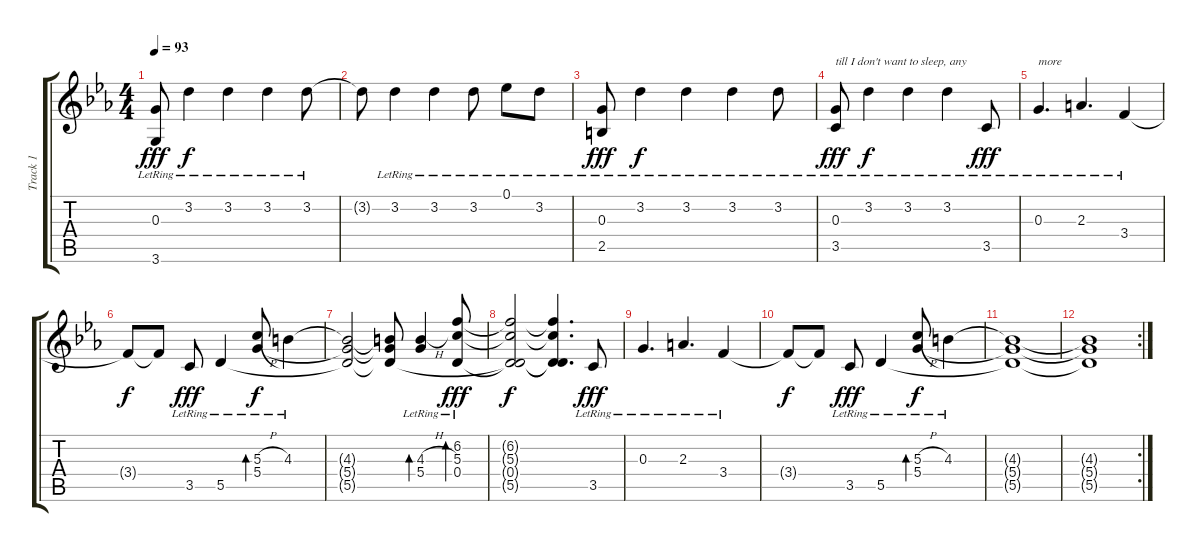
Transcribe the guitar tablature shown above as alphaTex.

\track ("Track 1" "Track 1") {instrument acousticguitarsteel}
\staff {score tabs}
\tuning (Eb4 B3 G3 D3 A2 E2) {hide}
\ts (4 4)
\tempo 93
\clef g2
\ks eb
(0.3 3.6{lr}).8{dy fff} 3.2{lr}.4{dy f} 3.2{lr}.4 3.2{lr}.4 3.2{lr}.8 |
3.2{t}.8 3.2{lr}.4 3.2{lr}.4 3.2{lr}.8 0.1{lr}.8 3.2{lr}.8 |
(0.3 2.5{lr}).8{dy fff} 3.2{lr}.4{dy f} 3.2{lr}.4 3.2{lr}.4 3.2{lr}.8 |
(0.3 3.5{lr}).8{txt "till I don't want to sleep, any" dy fff} 3.2{lr}.4{dy f} 3.2{lr}.4 3.2{lr}.4 3.5{lr}.8{dy fff} |
0.3{lr}.4{d txt "more"} 2.3{lr}.4{d} 3.4{lr}.4 |
3.4{t}.8{dy f} 3.4{t}.8 3.5{lr}.8{dy fff} 5.5{lr}.4 (5.3{h lr} 5.4{lr}).8{bd 60 dy f} 4.3{lr}.4 |
(4.3{t} 5.4{t} 5.5{t}).2 (4.3{t} 5.4{t} 5.5{t}).8 (4.3{h lr} 5.4{lr}).4{bd 60} (6.2 5.3{lr} 0.4).8{bd 60 dy fff} |
(6.2{t} 5.3{t} 0.4{t} 5.5{t}).2{dy f} (6.2{t} 5.3{t} 0.4{t} 5.5{t}).4{d} 3.5{lr}.8{dy fff} |
0.3{lr}.4{d} 2.3{lr}.4{d} 3.4{lr}.4 |
3.4{t}.8{dy f} 3.4{t}.8 3.5{lr}.8{dy fff} 5.5{lr}.4 (5.3{h lr} 5.4{lr}).8{bd 60 dy f} 4.3{lr}.4 |
(4.3{t} 5.4{t} 5.5{t}).1 |
\rc 2
(4.3{t} 5.4{t} 5.5{t}).1
